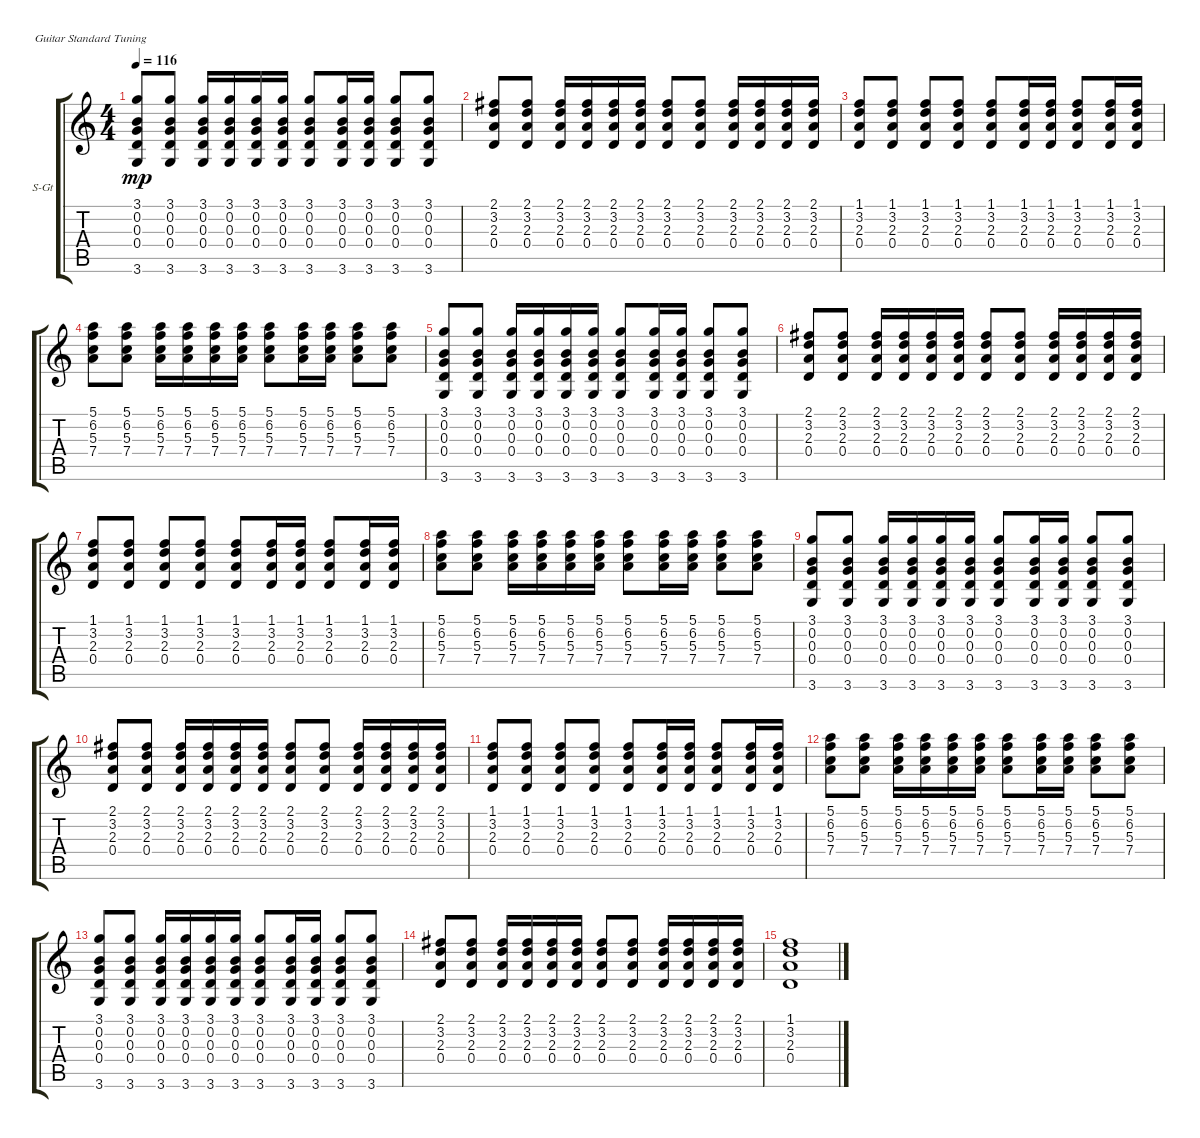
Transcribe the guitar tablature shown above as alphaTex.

\bracketExtendMode groupsimilarinstruments
\firstSystemTrackNameOrientation horizontal
\otherSystemsTrackNameOrientation horizontal
\track ("Voix / guitare acoustique fin" "S-Gt") {instrument accordion}
\staff {score tabs}
\tuning (E4 B3 G3 D3 A2 E2)
\displaytranspose 12
\ts (4 4)
\tempo 116
\clef g2
\ks c
(3.1 0.2 0.3 0.4 3.6).8{dy mp} (3.1 0.2 0.3 0.4 3.6).8 (3.1 0.2 0.3 0.4 3.6).16 (3.1 0.2 0.3 0.4 3.6).16 (3.1 0.2 0.3 0.4 3.6).16 (3.1 0.2 0.3 0.4 3.6).16 (3.1 0.2 0.3 0.4 3.6).8 (3.1 0.2 0.3 0.4 3.6).16 (3.1 0.2 0.3 0.4 3.6).16 (3.1 0.2 0.3 0.4 3.6).8 (3.1 0.2 0.3 0.4 3.6).8 |
(2.1 3.2 2.3 0.4).8 (2.1 3.2 2.3 0.4).8 (2.1 3.2 2.3 0.4).16 (2.1 3.2 2.3 0.4).16 (2.1 3.2 2.3 0.4).16 (2.1 3.2 2.3 0.4).16 (2.1 3.2 2.3 0.4).8 (2.1 3.2 2.3 0.4).8 (2.1 3.2 2.3 0.4).16 (2.1 3.2 2.3 0.4).16 (2.1 3.2 2.3 0.4).16 (2.1 3.2 2.3 0.4).16 |
(1.1 3.2 2.3 0.4).8 (1.1 3.2 2.3 0.4).8 (1.1 3.2 2.3 0.4).8 (1.1 3.2 2.3 0.4).8 (1.1 3.2 2.3 0.4).8 (1.1 3.2 2.3 0.4).16 (1.1 3.2 2.3 0.4).16 (1.1 3.2 2.3 0.4).8 (1.1 3.2 2.3 0.4).16 (1.1 3.2 2.3 0.4).16 |
(5.1 6.2 5.3 7.4).8 (5.1 6.2 5.3 7.4).8 (5.1 6.2 5.3 7.4).16 (5.1 6.2 5.3 7.4).16 (5.1 6.2 5.3 7.4).16 (5.1 6.2 5.3 7.4).16 (5.1 6.2 5.3 7.4).8 (5.1 6.2 5.3 7.4).16 (5.1 6.2 5.3 7.4).16 (5.1 6.2 5.3 7.4).8 (5.1 6.2 5.3 7.4).8 |
(3.1 0.2 0.3 0.4 3.6).8 (3.1 0.2 0.3 0.4 3.6).8 (3.1 0.2 0.3 0.4 3.6).16 (3.1 0.2 0.3 0.4 3.6).16 (3.1 0.2 0.3 0.4 3.6).16 (3.1 0.2 0.3 0.4 3.6).16 (3.1 0.2 0.3 0.4 3.6).8 (3.1 0.2 0.3 0.4 3.6).16 (3.1 0.2 0.3 0.4 3.6).16 (3.1 0.2 0.3 0.4 3.6).8 (3.1 0.2 0.3 0.4 3.6).8 |
(2.1 3.2 2.3 0.4).8 (2.1 3.2 2.3 0.4).8 (2.1 3.2 2.3 0.4).16 (2.1 3.2 2.3 0.4).16 (2.1 3.2 2.3 0.4).16 (2.1 3.2 2.3 0.4).16 (2.1 3.2 2.3 0.4).8 (2.1 3.2 2.3 0.4).8 (2.1 3.2 2.3 0.4).16 (2.1 3.2 2.3 0.4).16 (2.1 3.2 2.3 0.4).16 (2.1 3.2 2.3 0.4).16 |
(1.1 3.2 2.3 0.4).8 (1.1 3.2 2.3 0.4).8 (1.1 3.2 2.3 0.4).8 (1.1 3.2 2.3 0.4).8 (1.1 3.2 2.3 0.4).8 (1.1 3.2 2.3 0.4).16 (1.1 3.2 2.3 0.4).16 (1.1 3.2 2.3 0.4).8 (1.1 3.2 2.3 0.4).16 (1.1 3.2 2.3 0.4).16 |
(5.1 6.2 5.3 7.4).8 (5.1 6.2 5.3 7.4).8 (5.1 6.2 5.3 7.4).16 (5.1 6.2 5.3 7.4).16 (5.1 6.2 5.3 7.4).16 (5.1 6.2 5.3 7.4).16 (5.1 6.2 5.3 7.4).8 (5.1 6.2 5.3 7.4).16 (5.1 6.2 5.3 7.4).16 (5.1 6.2 5.3 7.4).8 (5.1 6.2 5.3 7.4).8 |
(3.1 0.2 0.3 0.4 3.6).8 (3.1 0.2 0.3 0.4 3.6).8 (3.1 0.2 0.3 0.4 3.6).16 (3.1 0.2 0.3 0.4 3.6).16 (3.1 0.2 0.3 0.4 3.6).16 (3.1 0.2 0.3 0.4 3.6).16 (3.1 0.2 0.3 0.4 3.6).8 (3.1 0.2 0.3 0.4 3.6).16 (3.1 0.2 0.3 0.4 3.6).16 (3.1 0.2 0.3 0.4 3.6).8 (3.1 0.2 0.3 0.4 3.6).8 |
(2.1 3.2 2.3 0.4).8 (2.1 3.2 2.3 0.4).8 (2.1 3.2 2.3 0.4).16 (2.1 3.2 2.3 0.4).16 (2.1 3.2 2.3 0.4).16 (2.1 3.2 2.3 0.4).16 (2.1 3.2 2.3 0.4).8 (2.1 3.2 2.3 0.4).8 (2.1 3.2 2.3 0.4).16 (2.1 3.2 2.3 0.4).16 (2.1 3.2 2.3 0.4).16 (2.1 3.2 2.3 0.4).16 |
(1.1 3.2 2.3 0.4).8 (1.1 3.2 2.3 0.4).8 (1.1 3.2 2.3 0.4).8 (1.1 3.2 2.3 0.4).8 (1.1 3.2 2.3 0.4).8 (1.1 3.2 2.3 0.4).16 (1.1 3.2 2.3 0.4).16 (1.1 3.2 2.3 0.4).8 (1.1 3.2 2.3 0.4).16 (1.1 3.2 2.3 0.4).16 |
(5.1 6.2 5.3 7.4).8 (5.1 6.2 5.3 7.4).8 (5.1 6.2 5.3 7.4).16 (5.1 6.2 5.3 7.4).16 (5.1 6.2 5.3 7.4).16 (5.1 6.2 5.3 7.4).16 (5.1 6.2 5.3 7.4).8 (5.1 6.2 5.3 7.4).16 (5.1 6.2 5.3 7.4).16 (5.1 6.2 5.3 7.4).8 (5.1 6.2 5.3 7.4).8 |
(3.1 0.2 0.3 0.4 3.6).8 (3.1 0.2 0.3 0.4 3.6).8 (3.1 0.2 0.3 0.4 3.6).16 (3.1 0.2 0.3 0.4 3.6).16 (3.1 0.2 0.3 0.4 3.6).16 (3.1 0.2 0.3 0.4 3.6).16 (3.1 0.2 0.3 0.4 3.6).8 (3.1 0.2 0.3 0.4 3.6).16 (3.1 0.2 0.3 0.4 3.6).16 (3.1 0.2 0.3 0.4 3.6).8 (3.1 0.2 0.3 0.4 3.6).8 |
(2.1 3.2 2.3 0.4).8 (2.1 3.2 2.3 0.4).8 (2.1 3.2 2.3 0.4).16 (2.1 3.2 2.3 0.4).16 (2.1 3.2 2.3 0.4).16 (2.1 3.2 2.3 0.4).16 (2.1 3.2 2.3 0.4).8 (2.1 3.2 2.3 0.4).8 (2.1 3.2 2.3 0.4).16 (2.1 3.2 2.3 0.4).16 (2.1 3.2 2.3 0.4).16 (2.1 3.2 2.3 0.4).16 |
(1.1 3.2 2.3 0.4).1
